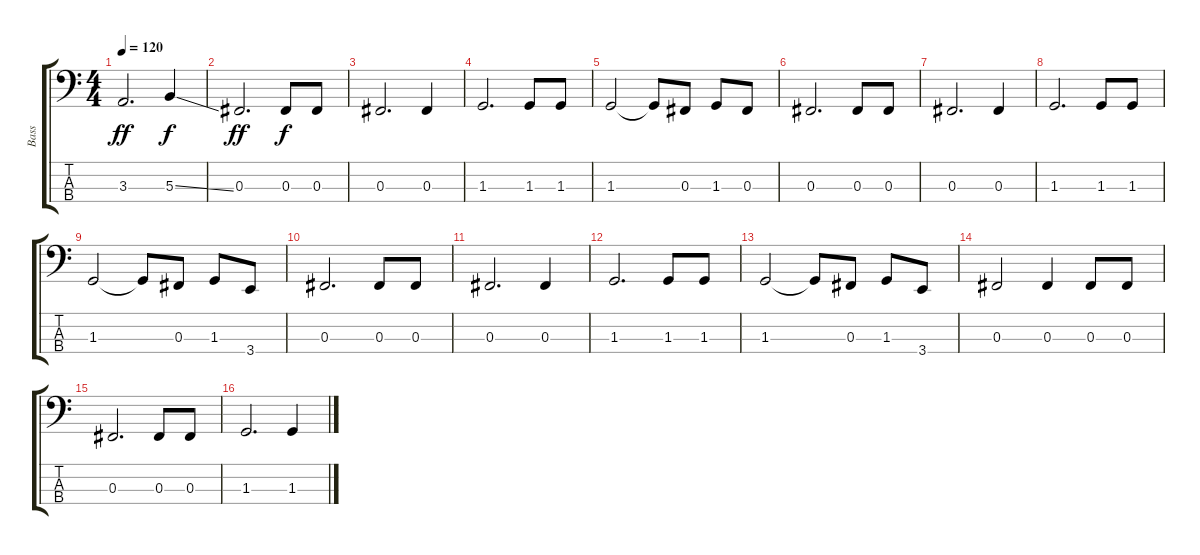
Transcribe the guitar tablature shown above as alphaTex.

\track ("Bass" "Bass") {instrument electricbassfinger}
\staff {score tabs}
\tuning (E2 B1 Gb1 Db1) {hide}
\ts (4 4)
\tempo 120
\clef f4
\ks c
3.3.2{d dy ff} 5.3{ss}.4{dy f} |
0.3.2{d dy ff} 0.3.8{dy f} 0.3.8 |
0.3.2{d} 0.3.4 |
1.3.2{d} 1.3.8 1.3.8 |
1.3.2 1.3{t}.8 0.3.8 1.3.8 0.3.8 |
0.3.2{d} 0.3.8 0.3.8 |
0.3.2{d} 0.3.4 |
1.3.2{d} 1.3.8 1.3.8 |
1.3.2 1.3{t}.8 0.3.8 1.3.8 3.4.8 |
0.3.2{d} 0.3.8 0.3.8 |
0.3.2{d} 0.3.4 |
1.3.2{d} 1.3.8 1.3.8 |
1.3.2 1.3{t}.8 0.3.8 1.3.8 3.4.8 |
0.3.2 0.3.4 0.3.8 0.3.8 |
0.3.2{d} 0.3.8 0.3.8 |
1.3.2{d} 1.3{ss}.4
